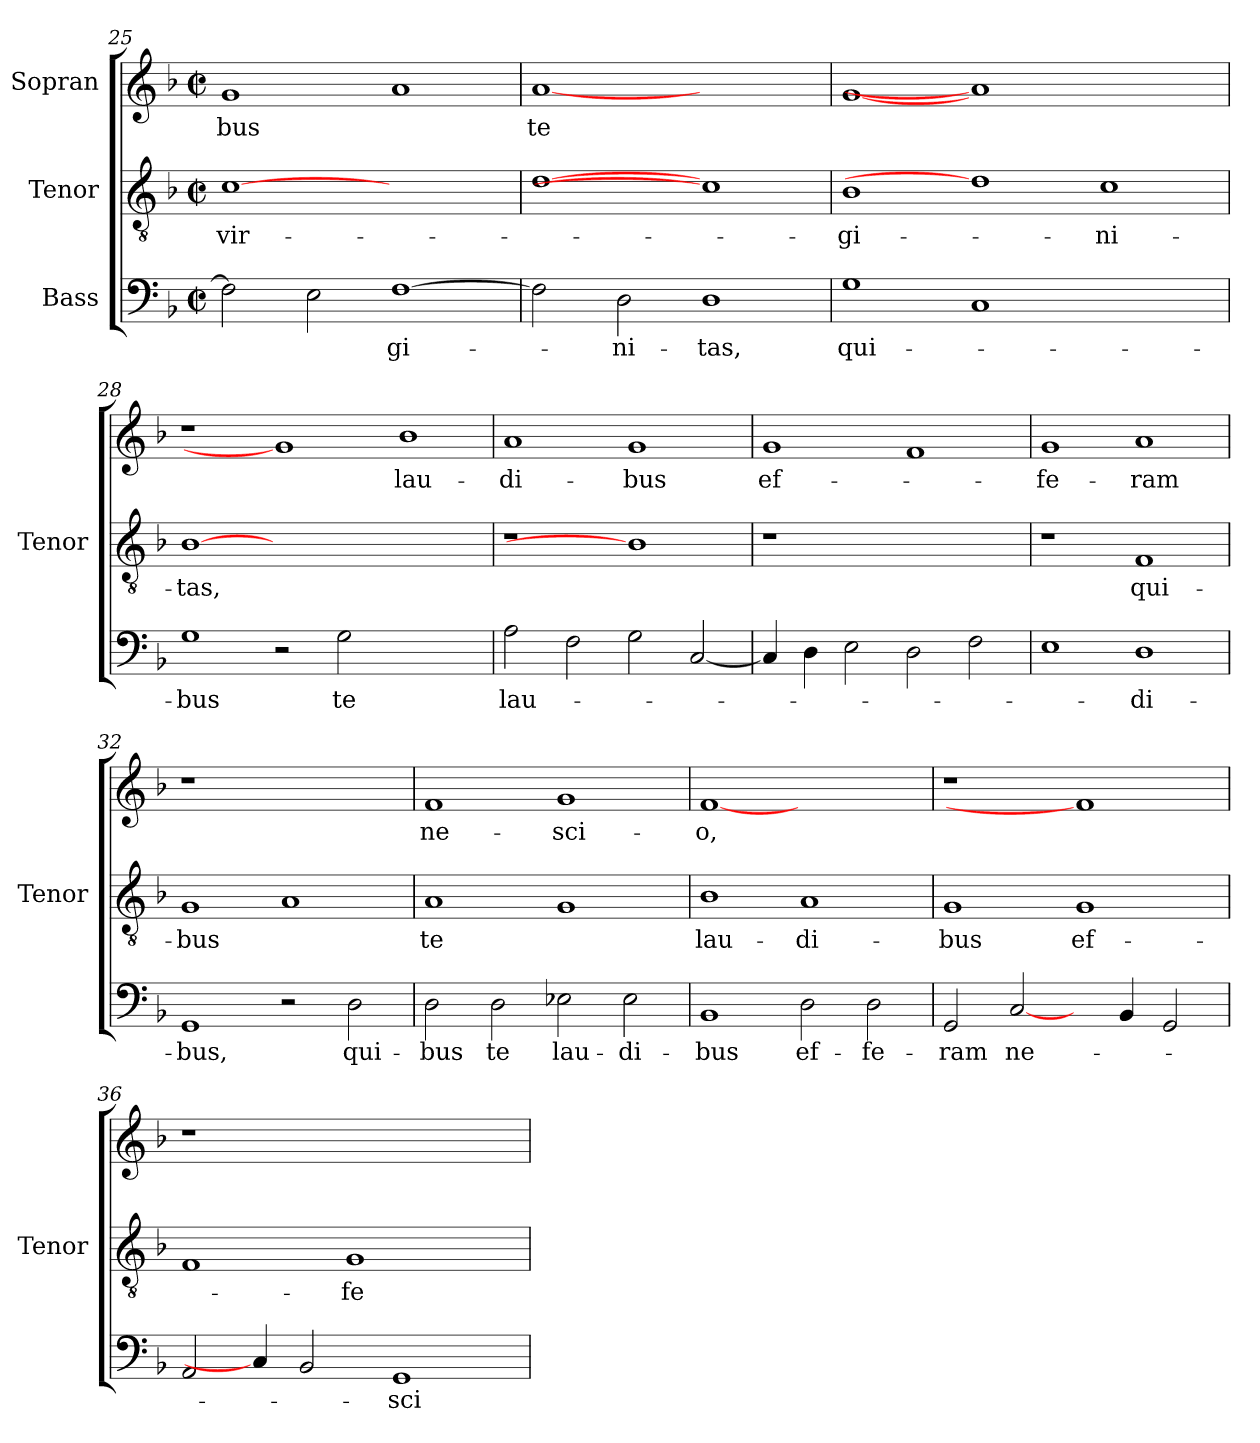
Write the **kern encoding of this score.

**kern	**text	**kern	**text	**kern	**text
*part3	*part3	*part2	*part2	*part1	*part1
*staff3	*staff3	*staff2	*staff2	*staff1	*staff1
*I"Bass	*	*I"Tenor	*	*I"Sopran	*
*	*	*I'Tenor	*	*	*
*clefF4	*	*clefGv2	*	*clefG2	*
*	*	*ITrd7c12	*	*	*
*k[b-]	*	*k[b-]	*	*k[b-]	*
*F:	*	*F:	*	*F:	*
*M2/2	*	*M2/2	*	*M2/2	*
*met(c|)	*	*met(c|)	*	*met(c|)	*
=25	=25	=25	=25	=25	=25
!	!	!	!LO:LY:b:color=#000000	!	!
!	!	!	!	!	!LO:LY:b:color=#000000
2Fi\]	.	[1Ci	vir-	1gi	-bus
2Ei\	.	.	.	.	.
!	!LO:LY:b:color=#000000	!	!	!	!
[>1Fi	-gi-	1ryy	.	1ai	.
=26	=26	=26	=26	=26	=26
!	!	!	!	!	!LO:LY:b:color=#000000
2Fi\]	.	[1Di	.	[1ai	te
!	!LO:LY:b:color=#000000	!	!	!	!
2Di\	-ni-	.	.	.	.
!	!LO:LY:b:color=#000000	!	!	!	!
1Di	-tas,	1Ci]	.	1ryy	.
=27	=27	=27	=27	=27	=27
!	!LO:LY:b:color=#000000	!	!	!	!
!	!	!	!LO:LY:b:color=#000000	!	!
1Gi	qui-	1BB-i	-gi-	[1gi	.
1Ci	.	1Di]	.	1ai]	.
!	!	!	!LO:LY:b:color=#000000	!	!
1ryy	.	1Ci	-ni-	1ryy	.
=28	=28	=28	=28	=28	=28
!	!LO:LY:b:color=#000000	!	!	!	!
!	!	!	!LO:LY:b:color=#000000	!	!
1Gi	-bus	[1BB-i	-tas,	1r	.
2r	.	0ryy	.	1gi]	.
!	!LO:LY:b:color=#000000	!	!	!	!
2Gi\	te	.	.	.	.
!	!	!	!	!	!LO:LY:b:color=#000000
1ryy	.	.	.	1b-i	lau-
=29	=29	=29	=29	=29	=29
!	!LO:LY:b:color=#000000	!LO:N:vis=1	!	!	!
!	!	!	!	!	!LO:LY:b:color=#000000
2Ai\	lau-	1r	.	1ai	-di-
2Fi\	.	.	.	.	.
!	!	!	!	!	!LO:LY:b:color=#000000
2Gi\	.	1BB-i]	.	1gi	-bus
[<2Ci/	.	.	.	.	.
=30	=30	=30	=30	=30	=30
!	!	!LO:N:vis=1	!	!	!
!	!	!	!	!	!LO:LY:b:color=#000000
4Ci/]	.	1r	.	1gi	ef-
4Di\	.	.	.	.	.
2Ei\	.	.	.	.	.
2Di\	.	1ryy	.	1fi	.
2Fi\	.	.	.	.	.
=31	=31	=31	=31	=31	=31
!	!	!	!	!	!LO:LY:b:color=#000000
1Ei	.	1r	.	1gi	-fe-
!	!LO:LY:b:color=#000000	!	!	!	!
!	!	!	!LO:LY:b:color=#000000	!	!
!	!	!	!	!	!LO:LY:b:color=#000000
1Di	-di-	1FFi	qui-	1ai	-ram
!!LO:LB:g=z
=32	=32	=32	=32	=32	=32
!	!LO:LY:b:color=#000000	!	!	!	!
!	!	!	!LO:LY:b:color=#000000	!LO:N:vis=1	!
1GGi	-bus,	1GGi	-bus	1r	.
2r	.	1AAi	.	1ryy	.
!	!LO:LY:b:color=#000000	!	!	!	!
2Di\	qui-	.	.	.	.
=33	=33	=33	=33	=33	=33
!	!LO:LY:b:color=#000000	!	!	!	!
!	!	!	!LO:LY:b:color=#000000	!	!
!	!	!	!	!	!LO:LY:b:color=#000000
2Di\	-bus	1AAi	te	1fi	ne-
!	!LO:LY:b:color=#000000	!	!	!	!
2Di\	te	.	.	.	.
!	!LO:LY:b:color=#000000	!	!	!	!
!	!	!	!	!	!LO:LY:b:color=#000000
2E-Xi\	lau-	1GGi	.	1gi	-sci-
!	!LO:LY:b:color=#000000	!	!	!	!
2E-i\	-di-	.	.	.	.
=34	=34	=34	=34	=34	=34
!	!LO:LY:b:color=#000000	!	!	!	!
!	!	!	!LO:LY:b:color=#000000	!	!
!	!	!	!	!	!LO:LY:b:color=#000000
1BB-i	-bus	1BB-i	lau-	[1fi	-o,
!	!LO:LY:b:color=#000000	!	!	!	!
!	!	!	!LO:LY:b:color=#000000	!	!
2Di\	ef-	1AAi	-di-	1ryy	.
!	!LO:LY:b:color=#000000	!	!	!	!
2Di\	-fe-	.	.	.	.
=35	=35	=35	=35	=35	=35
!	!LO:LY:b:color=#000000	!	!	!	!
!	!	!	!LO:LY:b:color=#000000	!LO:N:vis=1	!
2GGi/	-ram	1GGi	-bus	1r	.
!	!LO:LY:b:color=#000000	!	!	!	!
[2Ci/	ne-	.	.	.	.
!	!	!	!LO:LY:b:color=#000000	!	!
4ryy	.	1GGi	ef-	1fi]	.
4BB-i/	.	.	.	.	.
2GGi/	.	.	.	.	.
=36	=36	=36	=36	=36	=36
!	!	!	!	!LO:N:vis=1	!
2AAi/	.	1FFi	.	1r	.
4Ci/]	.	.	.	.	.
2BB-i/	.	.	.	.	.
!	!	!	!LO:LY:b:color=#000000	!	!
.	.	1GGi	-fe-	1ryy	.
!	!LO:LY:b:color=#000000	!	!	!	!
1GGi	-sci-	.	.	.	.
.	.	4ryy	.	4ryy	.
=	=	=	=	=	=
*-	*-	*-	*-	*-	*-
